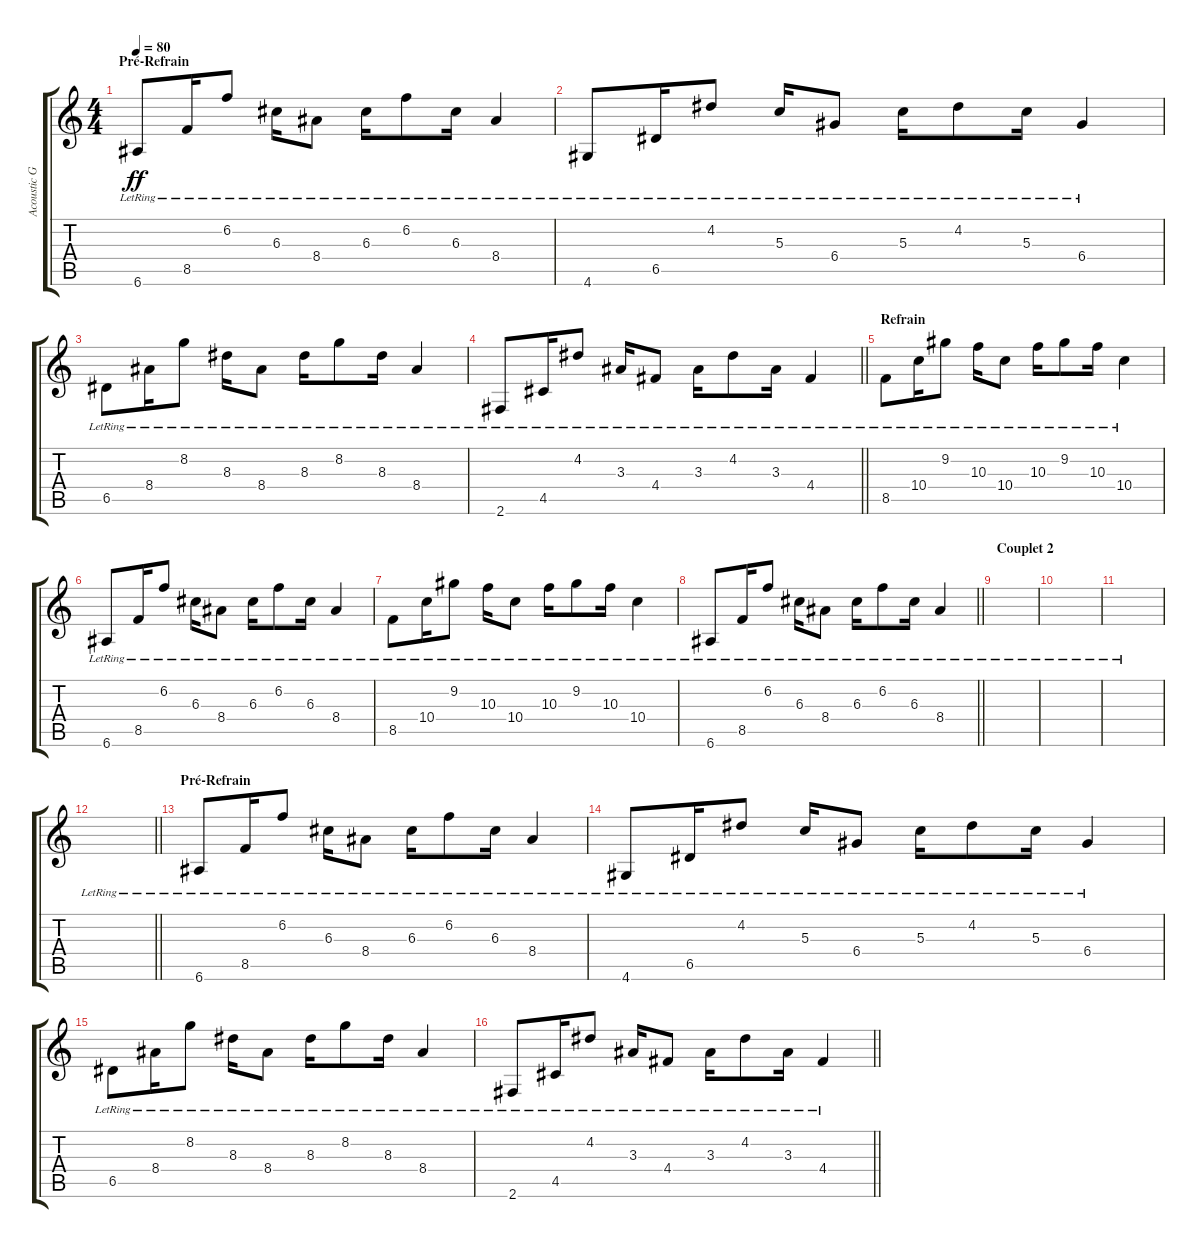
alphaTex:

\track ("Acoustic Guitar 2" "Acoustic G") {instrument acousticguitarsteel}
\staff {score tabs}
\tuning (E4 B3 G3 D3 A2 E2) {hide}
\ts (4 4)
\section ("" "Pré-Refrain")
\tempo 80
\clef g2
\ks c
6.6{lr}.8{dy ff} 8.5{lr}.16 6.2{lr}.8 6.3{lr}.16 8.4{lr}.8 6.3{lr}.16 6.2{lr}.8 6.3{lr}.16 8.4{lr}.4 |
4.6{lr}.8 6.5{lr}.16 4.2{lr}.8 5.3{lr}.16 6.4{lr}.8 5.3{lr}.16 4.2{lr}.8 5.3{lr}.16 6.4{lr}.4 |
6.5{lr}.8 8.4{lr}.16 8.2{lr}.8 8.3{lr}.16 8.4{lr}.8 8.3{lr}.16 8.2{lr}.8 8.3{lr}.16 8.4{lr}.4 |
\barLineRight lightlight
2.6{lr}.8 4.5{lr}.16 4.2{lr}.8 3.3{lr}.16 4.4{lr}.8 3.3{lr}.16 4.2{lr}.8 3.3{lr}.16 4.4{lr}.4 |
\section ("" "Refrain")
8.5{lr}.8 10.4{lr}.16 9.2{lr}.8 10.3{lr}.16 10.4{lr}.8 10.3{lr}.16 9.2{lr}.8 10.3{lr}.16 10.4{lr}.4 |
6.6{lr}.8 8.5{lr}.16 6.2{lr}.8 6.3{lr}.16 8.4{lr}.8 6.3{lr}.16 6.2{lr}.8 6.3{lr}.16 8.4{lr}.4 |
8.5{lr}.8 10.4{lr}.16 9.2{lr}.8 10.3{lr}.16 10.4{lr}.8 10.3{lr}.16 9.2{lr}.8 10.3{lr}.16 10.4{lr}.4 |
\barLineRight lightlight
6.6{lr}.8 8.5{lr}.16 6.2{lr}.8 6.3{lr}.16 8.4{lr}.8 6.3{lr}.16 6.2{lr}.8 6.3{lr}.16 8.4{lr}.4 |
\section ("" "Couplet 2")
|
|
|
\barLineRight lightlight
|
\section ("" "Pré-Refrain")
6.6{lr}.8 8.5{lr}.16 6.2{lr}.8 6.3{lr}.16 8.4{lr}.8 6.3{lr}.16 6.2{lr}.8 6.3{lr}.16 8.4{lr}.4 |
4.6{lr}.8 6.5{lr}.16 4.2{lr}.8 5.3{lr}.16 6.4{lr}.8 5.3{lr}.16 4.2{lr}.8 5.3{lr}.16 6.4{lr}.4 |
6.5{lr}.8 8.4{lr}.16 8.2{lr}.8 8.3{lr}.16 8.4{lr}.8 8.3{lr}.16 8.2{lr}.8 8.3{lr}.16 8.4{lr}.4 |
\barLineRight lightlight
2.6{lr}.8 4.5{lr}.16 4.2{lr}.8 3.3{lr}.16 4.4{lr}.8 3.3{lr}.16 4.2{lr}.8 3.3{lr}.16 4.4{lr}.4
